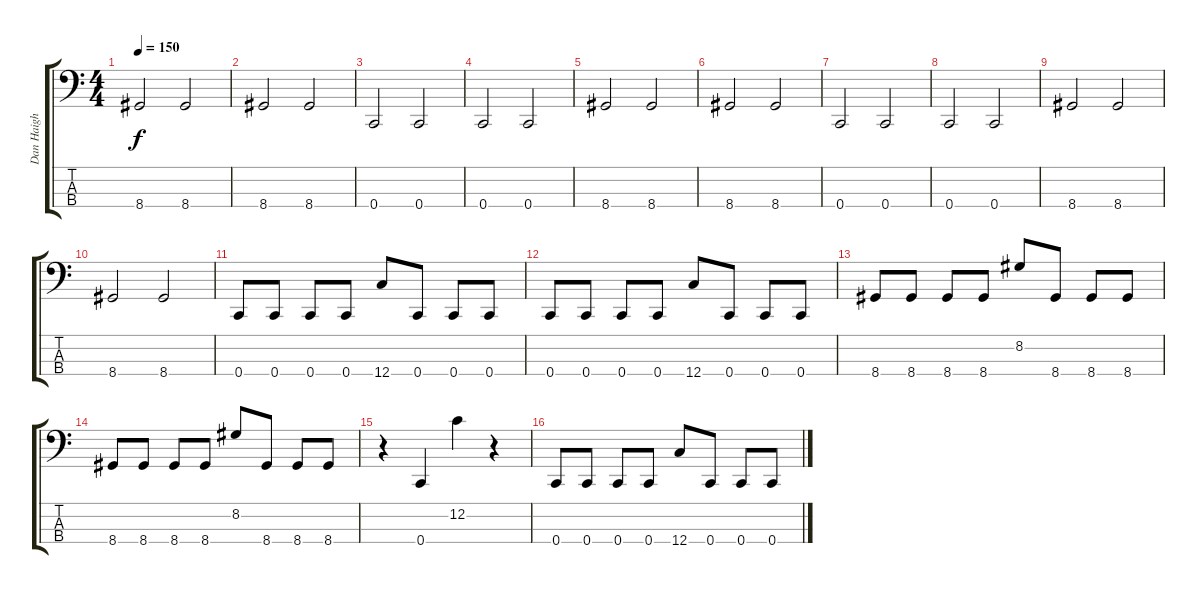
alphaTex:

\track ("Dan Haigh" "Dan Haigh") {instrument acousticguitarsteel}
\staff {score tabs}
\tuning (F2 C2 G1 C1) {hide}
\ts (4 4)
\tempo 150
\clef f4
\ks c
8.4.2{dy f} 8.4.2 |
8.4.2 8.4.2 |
0.4.2 0.4.2 |
0.4.2 0.4.2 |
8.4.2 8.4.2 |
8.4.2 8.4.2 |
0.4.2 0.4.2 |
0.4.2 0.4.2 |
8.4.2 8.4.2 |
8.4.2 8.4.2 |
0.4.8 0.4.8 0.4.8 0.4.8 12.4.8 0.4.8 0.4.8 0.4.8 |
0.4.8 0.4.8 0.4.8 0.4.8 12.4.8 0.4.8 0.4.8 0.4.8 |
8.4.8 8.4.8 8.4.8 8.4.8 8.2.8 8.4.8 8.4.8 8.4.8 |
8.4.8 8.4.8 8.4.8 8.4.8 8.2.8 8.4.8 8.4.8 8.4.8 |
r.4 0.4.4 12.2.4 r.4 |
0.4.8 0.4.8 0.4.8 0.4.8 12.4.8 0.4.8 0.4.8 0.4.8
